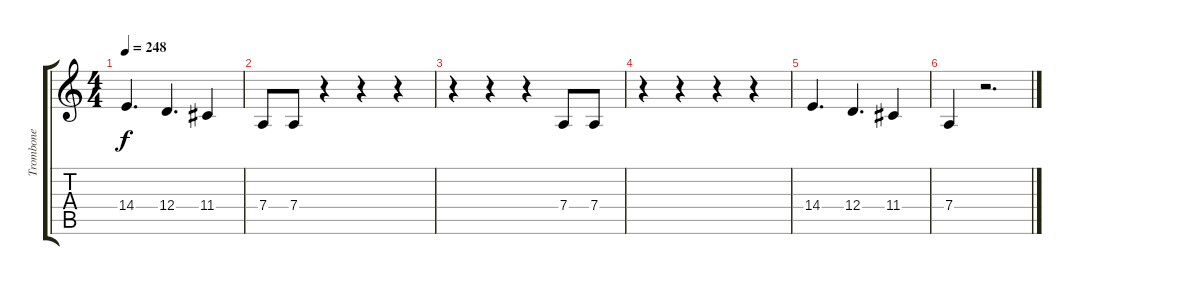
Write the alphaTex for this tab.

\track ("Trombone" "Trombone") {instrument trombone}
\staff {score tabs}
\tuning (E4 B3 G3 D3 A2 E2) {hide}
\ts (4 4)
\tempo 248
\clef g2
\ks c
14.4.4{d dy f} 12.4.4{d} 11.4.4 |
7.4.8 7.4.8 r.4 r.4 r.4 |
r.4 r.4 r.4 7.4.8 7.4.8 |
r.4 r.4 r.4 r.4 |
14.4.4{d} 12.4.4{d} 11.4.4 |
7.4.4 r.2{d}
